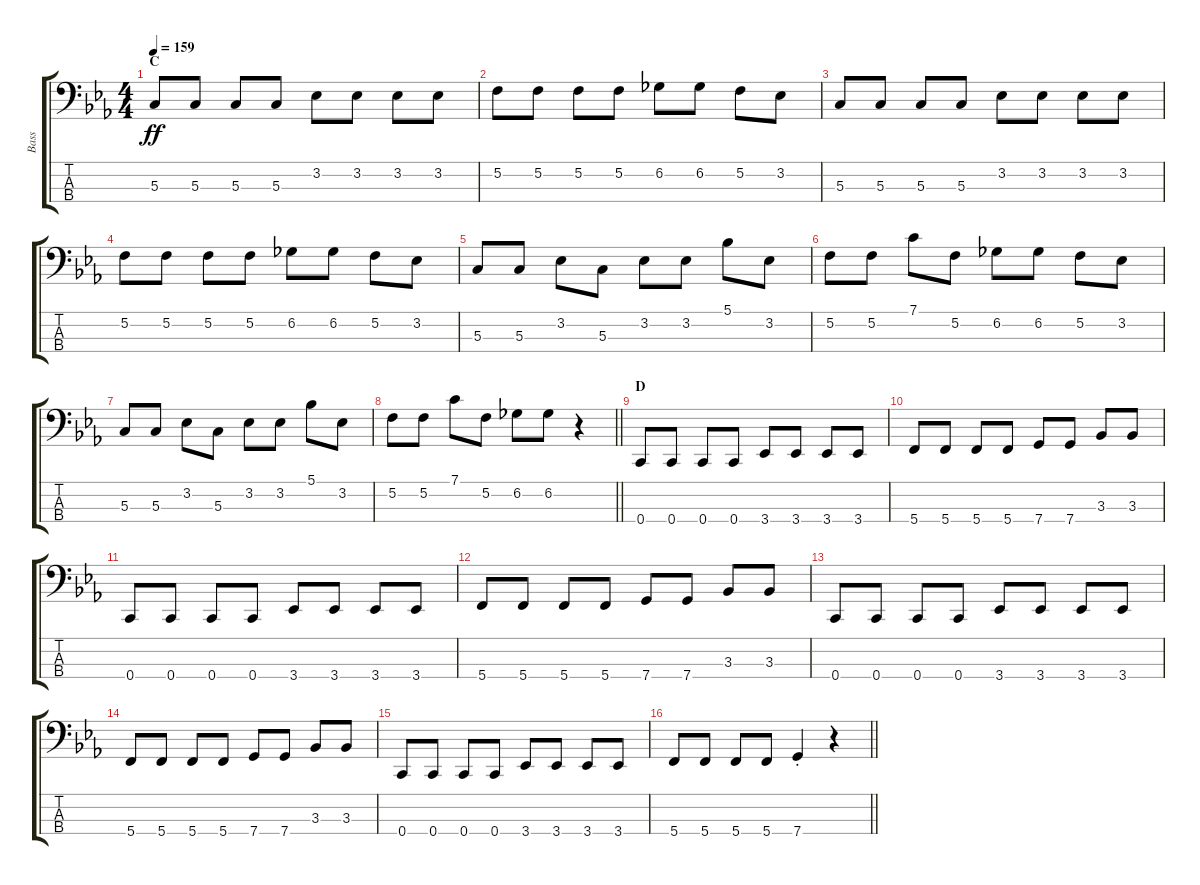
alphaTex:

\track ("Bass" "Bass") {instrument electricbassfinger}
\staff {score tabs}
\tuning (F2 C2 G1 C1) {hide}
\ts (4 4)
\section ("" "C")
\tempo 159
\clef f4
\ks eb
5.3.8{dy ff} 5.3.8 5.3.8 5.3.8 3.2.8 3.2.8 3.2.8 3.2.8 |
5.2.8 5.2.8 5.2.8 5.2.8 6.2.8 6.2.8 5.2.8 3.2.8 |
5.3.8 5.3.8 5.3.8 5.3.8 3.2.8 3.2.8 3.2.8 3.2.8 |
5.2.8 5.2.8 5.2.8 5.2.8 6.2.8 6.2.8 5.2.8 3.2.8 |
5.3.8 5.3.8 3.2.8 5.3.8 3.2.8 3.2.8 5.1.8 3.2.8 |
5.2.8 5.2.8 7.1.8 5.2.8 6.2.8 6.2.8 5.2.8 3.2.8 |
5.3.8 5.3.8 3.2.8 5.3.8 3.2.8 3.2.8 5.1.8 3.2.8 |
\barLineRight lightlight
5.2.8 5.2.8 7.1.8 5.2.8 6.2.8 6.2.8 r.4 |
\section ("" "D")
0.4.8 0.4.8 0.4.8 0.4.8 3.4.8 3.4.8 3.4.8 3.4.8 |
5.4.8 5.4.8 5.4.8 5.4.8 7.4.8 7.4.8 3.3.8 3.3.8 |
0.4.8 0.4.8 0.4.8 0.4.8 3.4.8 3.4.8 3.4.8 3.4.8 |
5.4.8 5.4.8 5.4.8 5.4.8 7.4.8 7.4.8 3.3.8 3.3.8 |
0.4.8 0.4.8 0.4.8 0.4.8 3.4.8 3.4.8 3.4.8 3.4.8 |
5.4.8 5.4.8 5.4.8 5.4.8 7.4.8 7.4.8 3.3.8 3.3.8 |
0.4.8 0.4.8 0.4.8 0.4.8 3.4.8 3.4.8 3.4.8 3.4.8 |
\barLineRight lightlight
5.4.8 5.4.8 5.4.8 5.4.8 7.4{st}.4 r.4
